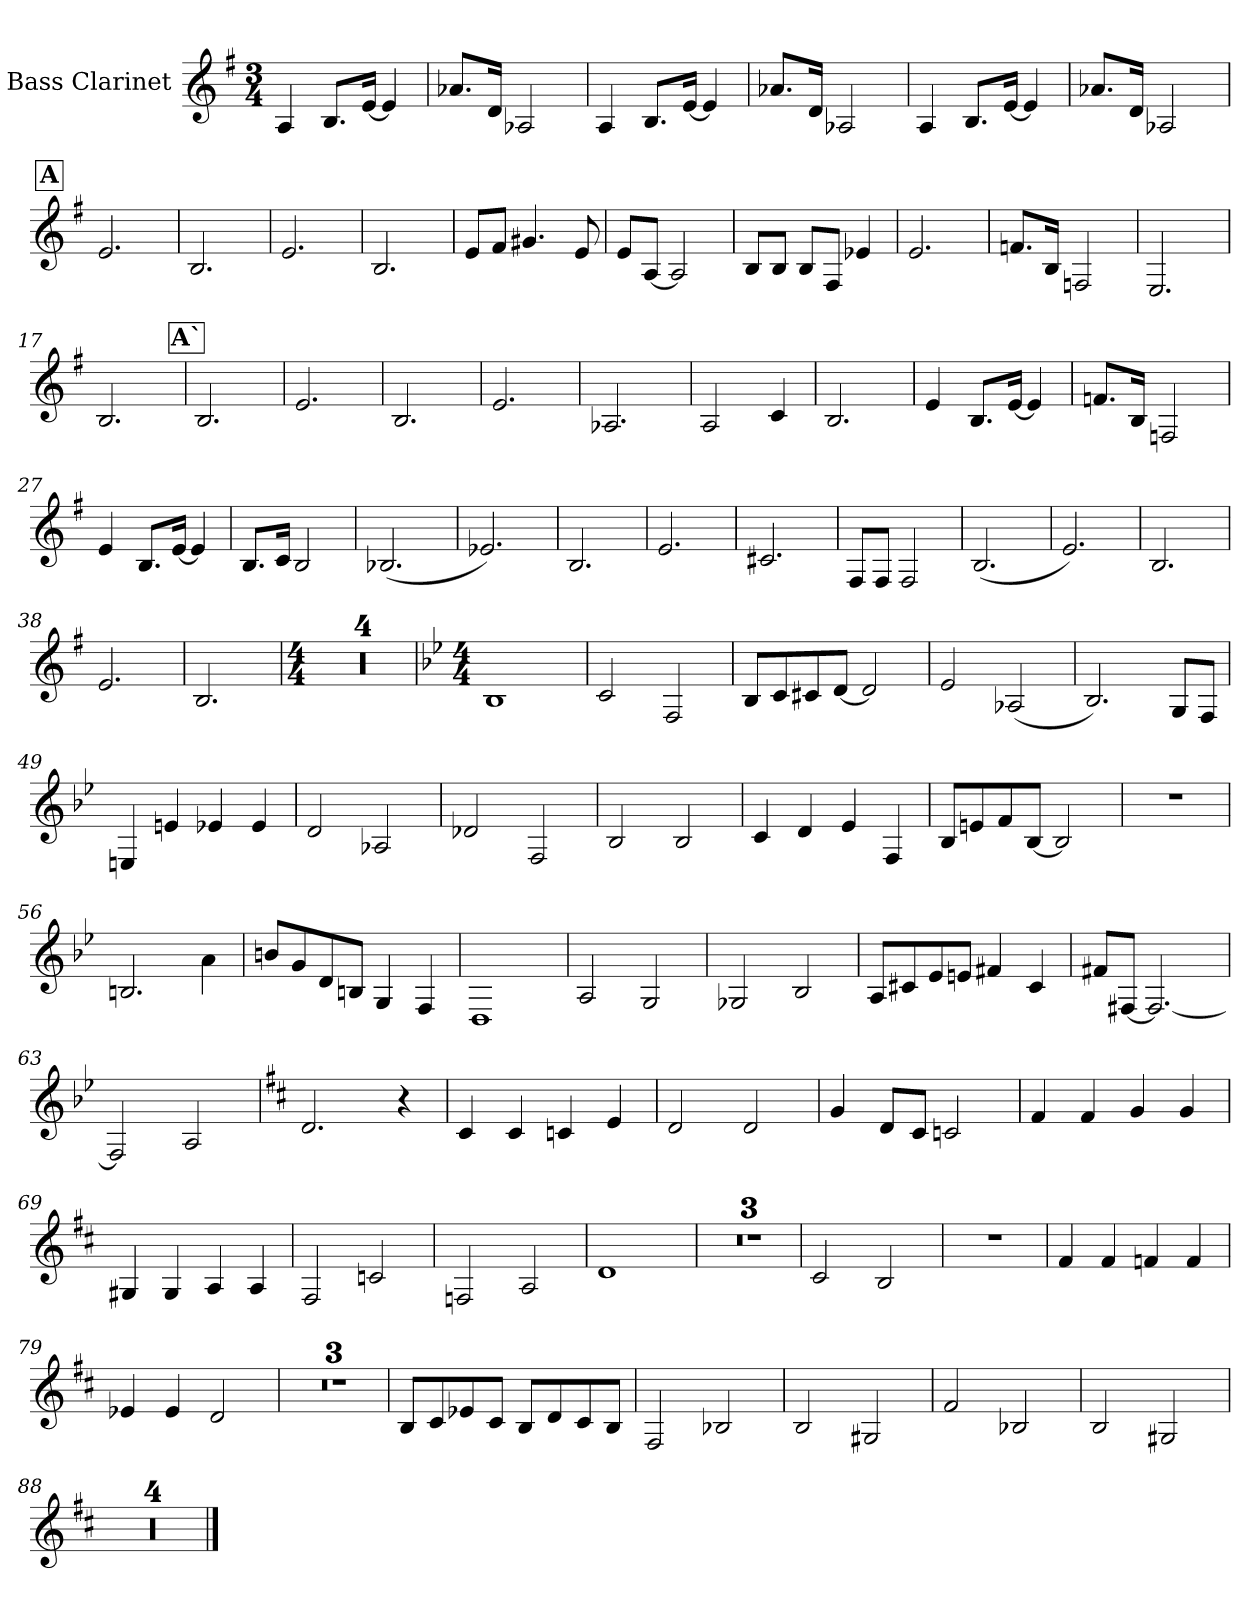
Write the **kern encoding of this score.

**kern
*part1
*staff1
*I"Bass Clarinet
*I'B. Cl.
*clefG2
*ITrd8c14
*k[f#]
*M3/4
=1
4AA/
8.BB/L
[16E/Jk
4E/]
=2
8.A-X/L
16D/Jk
2AA-X/
=3
4AA/
8.BB/L
[16E/Jk
4E/]
=4
8.A-X/L
16D/Jk
2AA-X/
=5
4AA/
8.BB/L
[16E/Jk
4E/]
=6
8.A-X/L
16D/Jk
2AA-X/
!!LO:REH:place=s1:a:B:fs=14:t=A
=7
2.E/
=8
2.BB/
=9
2.E/
=10
2.BB/
!!LO:LB:g=z
=11
8E/L
8F#/J
4.G#X/
8E/
=12
8E/L
[8AA/J
2AA/]
=13
8BB/L
8BB/J
8BB/L
8FF#/J
4E-X/
=14
2.E/
=15
8.Fn/L
16BB/Jk
2FFn/
=16
2.EE/
=17
2.BB/
!!LO:REH:place=s1:a:B:fs=14:t=A`
=18
2.BB/
=19
2.E/
=20
2.BB/
=21
2.E/
!!LO:LB:g=z
=22
2.AA-X/
=23
2AA/
4C/
=24
2.BB/
=25
4E/
8.BB/L
[16E/Jk
4E/]
=26
8.Fn/L
16BB/Jk
2FFn/
=27
4E/
8.BB/L
[16E/Jk
4E/]
=28
8.BB/L
16C/Jk
2BB/
=29
(2.BB-X/
=30
2.E-X/)
=31
2.BB/
=32
2.E/
=33
2.C#X/
!!LO:LB:g=z
=34
8FF#/L
8FF#/J
2FF#/
=35
(2.BB/
=36
2.E/)
=37
2.BB/
=38
2.E/
=39
2.BB/
=40
*M4/4
1r
=41
1r
=42
1r
=43
1r
=44
*k[b-e-]
*M4/4
1BB-
=45
2C/
2FF/
=46
8BB-/L
8C/
8C#X/
[8D/J
2D/]
=47
2E-/
(2AA-X/
!!LO:LB:g=z
=48
2.BB-/)
8GG/L
8FF/J
=49
4EEn/
4En/
4E-X/
4E-/
=50
2D/
2AA-X/
=51
2D-X/
2FF/
=52
2BB-/
2BB-/
=53
4C/
4D/
4E-/
4FF/
=54
8BB-/L
8En/
8F/
[8BB-/J
2BB-/]
=55
1r
=56
2.BBn/
4A\
!!LO:LB:g=z
=57
8Bn/L
8G/
8D/
8BBn/J
4GG/
4FF/
=58
1DD
=59
2AA/
2GG/
=60
2GG-X/
2BB-/
=61
8AA/L
8C#X/
8E-/
8En/J
4F#X/
4C#/
=62
8F#X/L
[8FF#X/J
2.FF#/_
=63
2FF#/]
2AA/
=64
*k[f#c#]
2.D/
4r
!!LO:LB:g=z
=65
4C#/
4C#/
4Cn/
4E/
=66
2D/
2D/
=67
4G/
8D/L
8C#/J
2Cn/
=68
4F#/
4F#/
4G/
4G/
=69
4GG#X/
4GG#/
4AA/
4AA/
=70
2FF#/
2Cn/
=71
2FFn/
2AA/
=72
1D
=73
1r
=74
1r
=75
1r
=76
2C#/
2BB/
=77
1r
!!LO:LB:g=z
=78
4F#/
4F#/
4Fn/
4F/
=79
4E-X/
4E-/
2D/
=80
1r
=81
1r
=82
1r
=83
8BB/L
8C#/
8E-X/
8C#/J
8BB/L
8D/
8C#/
8BB/J
=84
2FF#/
2BB-X/
=85
2BB/
2GG#X/
=86
2F#/
2BB-X/
=87
2BB/
2GG#X/
=88
1r
=89
1r
=90
1r
=91
1r
==
*-
